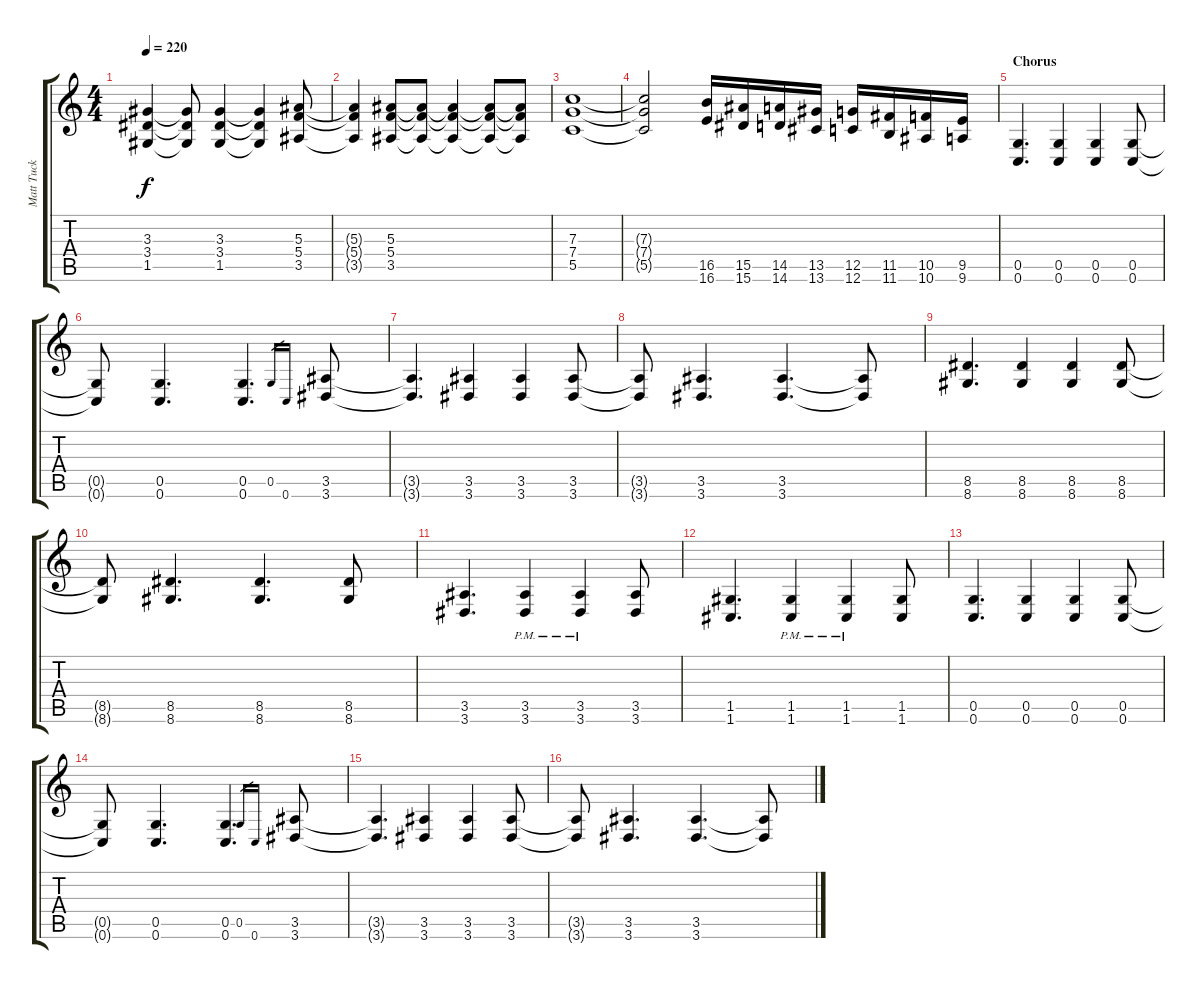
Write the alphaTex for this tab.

\track ("Matt Tuck" "Matt Tuck") {instrument distortionguitar}
\staff {score tabs}
\tuning (D4 A3 F3 C3 G2 C2) {hide}
\ts (4 4)
\tempo 220
\clef g2
\ks c
(3.3 3.4 1.5).4{dy f} (3.3{t} 3.4{t} 1.5{t}).8 (3.3 3.4 1.5).4 (3.3{t} 3.4{t} 1.5{t}).4 (5.3 5.4 3.5).8 |
(5.3{t} 5.4{t} 3.5{t}).4 (5.3 5.4 3.5).8 (5.3{t} 5.4{t} 3.5{t}).8 (5.3{t} 5.4{t} 3.5{t}).4 (5.3{t} 5.4{t} 3.5{t}).8 (5.3{t} 5.4{t} 3.5{t}).8 |
(7.3 7.4 5.5).1 |
(7.3{t} 7.4{t} 5.5{t}).2 (16.5 16.6).16{instrument guitarfretnoise} (15.5 15.6).16 (14.5 14.6).16 (13.5 13.6).16 (12.5 12.6).16 (11.5 11.6).16 (10.5 10.6).16 (9.5 9.6).16 |
\section ("" "Chorus")
(0.5 0.6).4{d volume 12 instrument distortionguitar} (0.5 0.6).4 (0.5 0.6).4 (0.5 0.6).8 |
(0.5{t} 0.6{t}).8 (0.5 0.6).4{d} (0.5 0.6).4{d} 0.5.16{gr} 0.6.16{gr} (3.5 3.6).8 |
(3.5{t} 3.6{t}).4{d} (3.5 3.6).4 (3.5 3.6).4 (3.5 3.6).8 |
(3.5{t} 3.6{t}).8 (3.5 3.6).4{d} (3.5 3.6).4{d} (3.5{t} 3.6{t}).8 |
(8.5 8.6).4{d} (8.5 8.6).4 (8.5 8.6).4 (8.5 8.6).8 |
(8.5{t} 8.6{t}).8 (8.5 8.6).4{d} (8.5 8.6).4{d} (8.5 8.6).8 |
(3.5 3.6).4{d} (3.5{pm} 3.6{pm}).4 (3.5{pm} 3.6{pm}).4 (3.5 3.6).8 |
(1.5 1.6).4{d} (1.5{pm} 1.6{pm}).4 (1.5{pm} 1.6{pm}).4 (1.5 1.6).8 |
(0.5 0.6).4{d} (0.5 0.6).4 (0.5 0.6).4 (0.5 0.6).8 |
(0.5{t} 0.6{t}).8 (0.5 0.6).4{d} (0.5 0.6).4{d} 0.5.16{gr} 0.6.16{gr} (3.5 3.6).8 |
(3.5{t} 3.6{t}).4{d} (3.5 3.6).4 (3.5 3.6).4 (3.5 3.6).8 |
(3.5{t} 3.6{t}).8 (3.5 3.6).4{d} (3.5 3.6).4{d} (3.5{t} 3.6{t}).8
